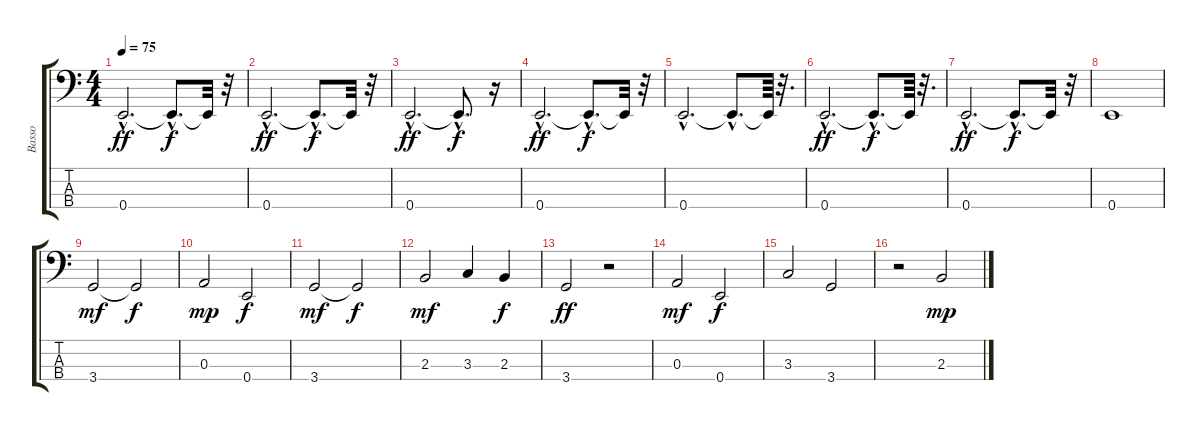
\track ("Basso" "Basso") {instrument electricbassfinger}
\staff {score tabs}
\tuning (G2 D2 A1 E1) {hide}
\ts (4 4)
\tempo 75
\clef f4
\ks c
0.4{hac}.2{d dy ff instrument electricbassfinger} 0.4{hac t}.8{d dy f} 0.4{t}.32 r.32 |
0.4{hac}.2{d dy ff} 0.4{hac t}.8{d dy f} 0.4{t}.32 r.32 |
0.4{hac}.2{d dy ff} 0.4{hac t}.8{d dy f} r.16 |
0.4{hac}.2{d dy ff} 0.4{hac t}.8{d dy f} 0.4{t}.32 r.32 |
0.4{hac}.2{d} 0.4{hac t}.8{d} 0.4{t}.64 r.32{d} |
0.4{hac}.2{d dy ff} 0.4{hac t}.8{d dy f} 0.4{t}.64 r.32{d} |
0.4{hac}.2{d dy ff} 0.4{hac t}.8{d dy f} 0.4{t}.32 r.32 |
0.4.1 |
3.4.2{dy mf} 3.4{t}.2{dy f} |
0.3.2{dy mp} 0.4.2{dy f} |
3.4.2{dy mf} 3.4{t}.2{dy f} |
2.3.2{dy mf} 3.3.4 2.3.4{dy f} |
3.4.2{dy ff} r.2 |
0.3.2{dy mf} 0.4.2{dy f} |
3.3.2 3.4.2 |
r.2 2.3.2{dy mp}
